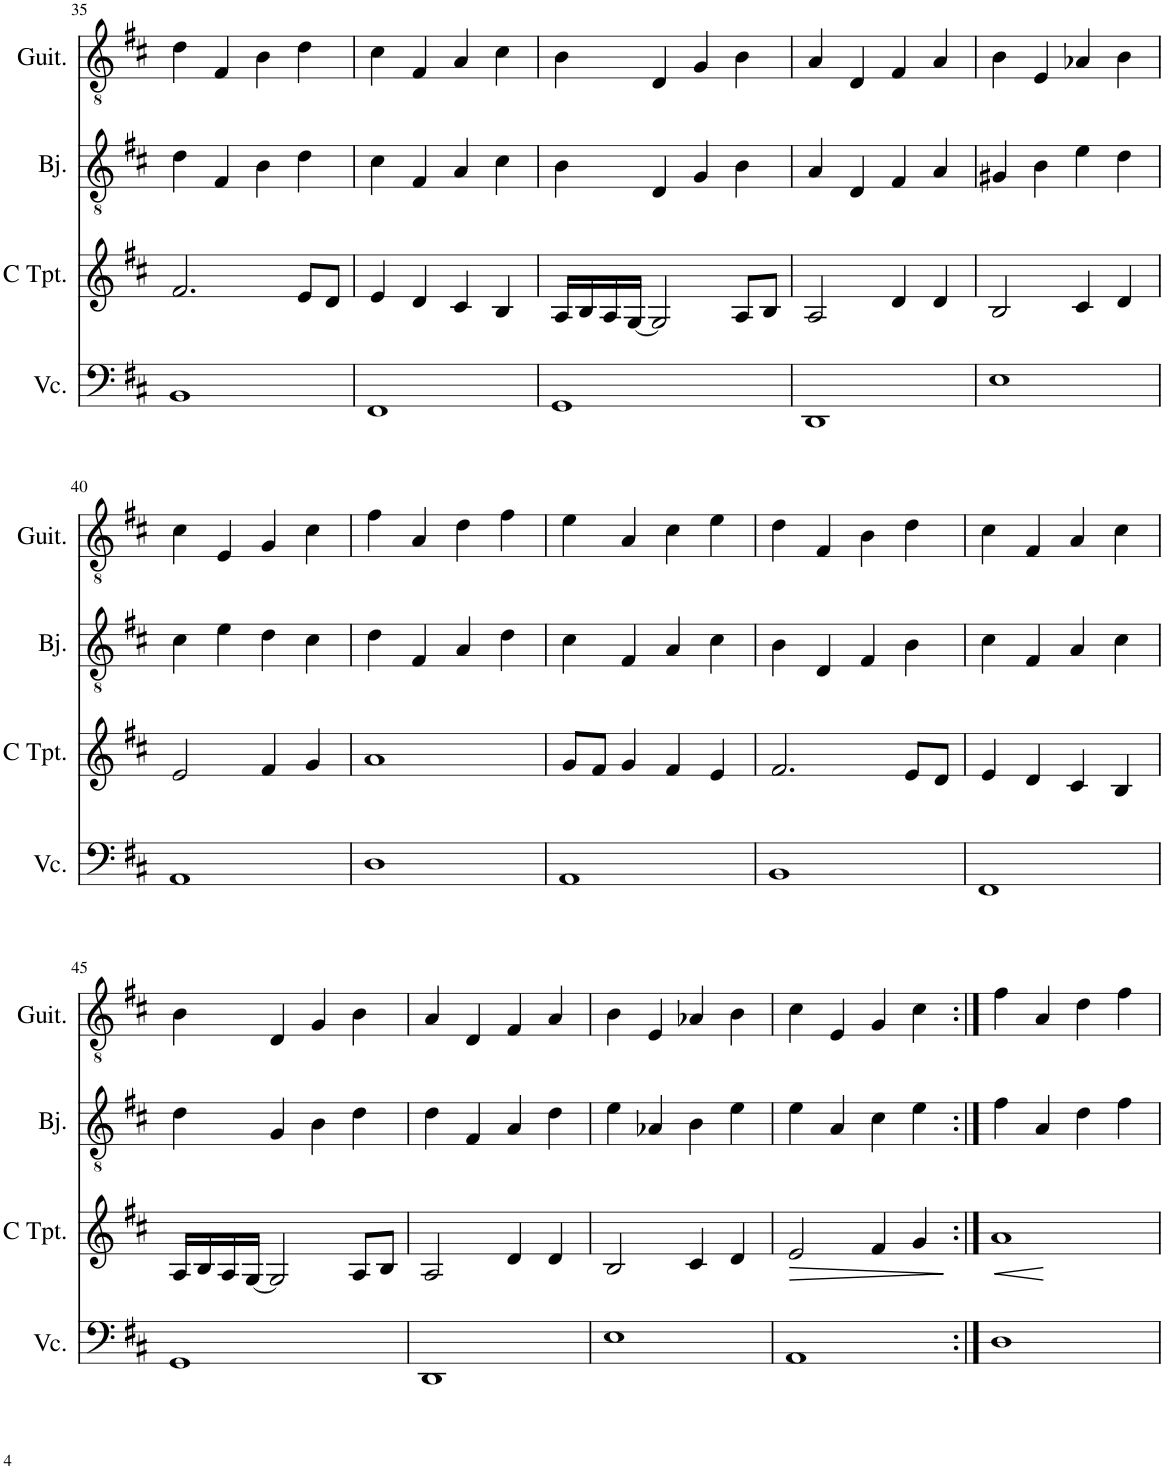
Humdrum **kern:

**kern	**kern	**dynam	**kern	**kern
*part4	*part3	*part3	*part2	*part1
*staff4	*staff3	*staff3	*staff2	*staff1
*I"Violoncello	*I"C Trumpet	*	*I"Banjo	*I"Classical Guitar
*I'Vc.	*I'C Tpt.	*	*I'Bj.	*I'Guit.
!!LO:PB:g=z
*clefF4	*clefG2	*	*clefGv2	*clefGv2
*	*	*	*Trd7c12	*
*k[f#c#]	*k[f#c#]	*	*k[f#c#]	*k[f#c#]
*M4/4	*M4/4	*	*M4/4	*M4/4
=35	=35	=35	=35	=35
1BB	2.f#/	.	4d\	4d\
.	.	.	4F#/	4F#/
.	.	.	4B\	4B\
.	8e/L	.	4d\	4d\
.	8d/J	.	.	.
=36	=36	=36	=36	=36
1FF#	4e/	.	4c#\	4c#\
.	4d/	.	4F#/	4F#/
.	4c#/	.	4A/	4A/
.	4B/	.	4c#\	4c#\
=37	=37	=37	=37	=37
1GG	16A/LL	.	4B\	4B\
.	16B/	.	.	.
.	16A/	.	.	.
.	[16G/JJ	.	.	.
.	2G/]	.	4D/	4D/
.	.	.	4G/	4G/
.	8A/L	.	4B\	4B\
.	8B/J	.	.	.
=38	=38	=38	=38	=38
1DD	2A/	.	4A/	4A/
.	.	.	4D/	4D/
.	4d/	.	4F#/	4F#/
.	4d/	.	4A/	4A/
=39	=39	=39	=39	=39
1E	2B/	.	4G#X/	4B\
.	.	.	4B\	4E/
.	4c#/	.	4e\	4A-X/
.	4d/	.	4d\	4B\
!!LO:LB:g=z
=40	=40	=40	=40	=40
1AA	2e/	.	4c#\	4c#\
.	.	.	4e\	4E/
.	4f#/	.	4d\	4G/
.	4g/	.	4c#\	4c#\
=41	=41	=41	=41	=41
1D	1a	.	4d\	4f#\
.	.	.	4F#/	4A/
.	.	.	4A/	4d\
.	.	.	4d\	4f#\
=42	=42	=42	=42	=42
1AA	8g/L	.	4c#\	4e\
.	8f#/J	.	.	.
.	4g/	.	4F#/	4A/
.	4f#/	.	4A/	4c#\
.	4e/	.	4c#\	4e\
=43	=43	=43	=43	=43
1BB	2.f#/	.	4B\	4d\
.	.	.	4D/	4F#/
.	.	.	4F#/	4B\
.	8e/L	.	4B\	4d\
.	8d/J	.	.	.
=44	=44	=44	=44	=44
1FF#	4e/	.	4c#\	4c#\
.	4d/	.	4F#/	4F#/
.	4c#/	.	4A/	4A/
.	4B/	.	4c#\	4c#\
!!LO:LB:g=z
=45	=45	=45	=45	=45
1GG	16A/LL	.	4d\	4B\
.	16B/	.	.	.
.	16A/	.	.	.
.	[16G/JJ	.	.	.
.	2G/]	.	4G/	4D/
.	.	.	4B\	4G/
.	8A/L	.	4d\	4B\
.	8B/J	.	.	.
=46	=46	=46	=46	=46
1DD	2A/	.	4d\	4A/
.	.	.	4F#/	4D/
.	4d/	.	4A/	4F#/
.	4d/	.	4d\	4A/
=47	=47	=47	=47	=47
1E	2B/	.	4e\	4B\
.	.	.	4A-X/	4E/
.	4c#/	.	4B\	4A-X/
.	4d/	.	4e\	4B\
=48	=48	=48	=48	=48
!	!	!LO:HP:b	!	!
1AA	2e/	>	4e\	4c#\
.	.	.	4A/	4E/
.	4f#/	.	4c#\	4G/
.	4g/	.	4e\	4c#\
.	.	]	.	.
=49:|!	=49:|!	=49:|!	=49:|!	=49:|!
!	!	!LO:HP:b	!	!
1D	1a	<	4f#\	4f#\
.	.	.	4A/	4A/
.	.	.	4d\	4d\
.	.	.	4f#\	4f#\
.	.	[	.	.
=	=	=	=	=
*-	*-	*-	*-	*-
